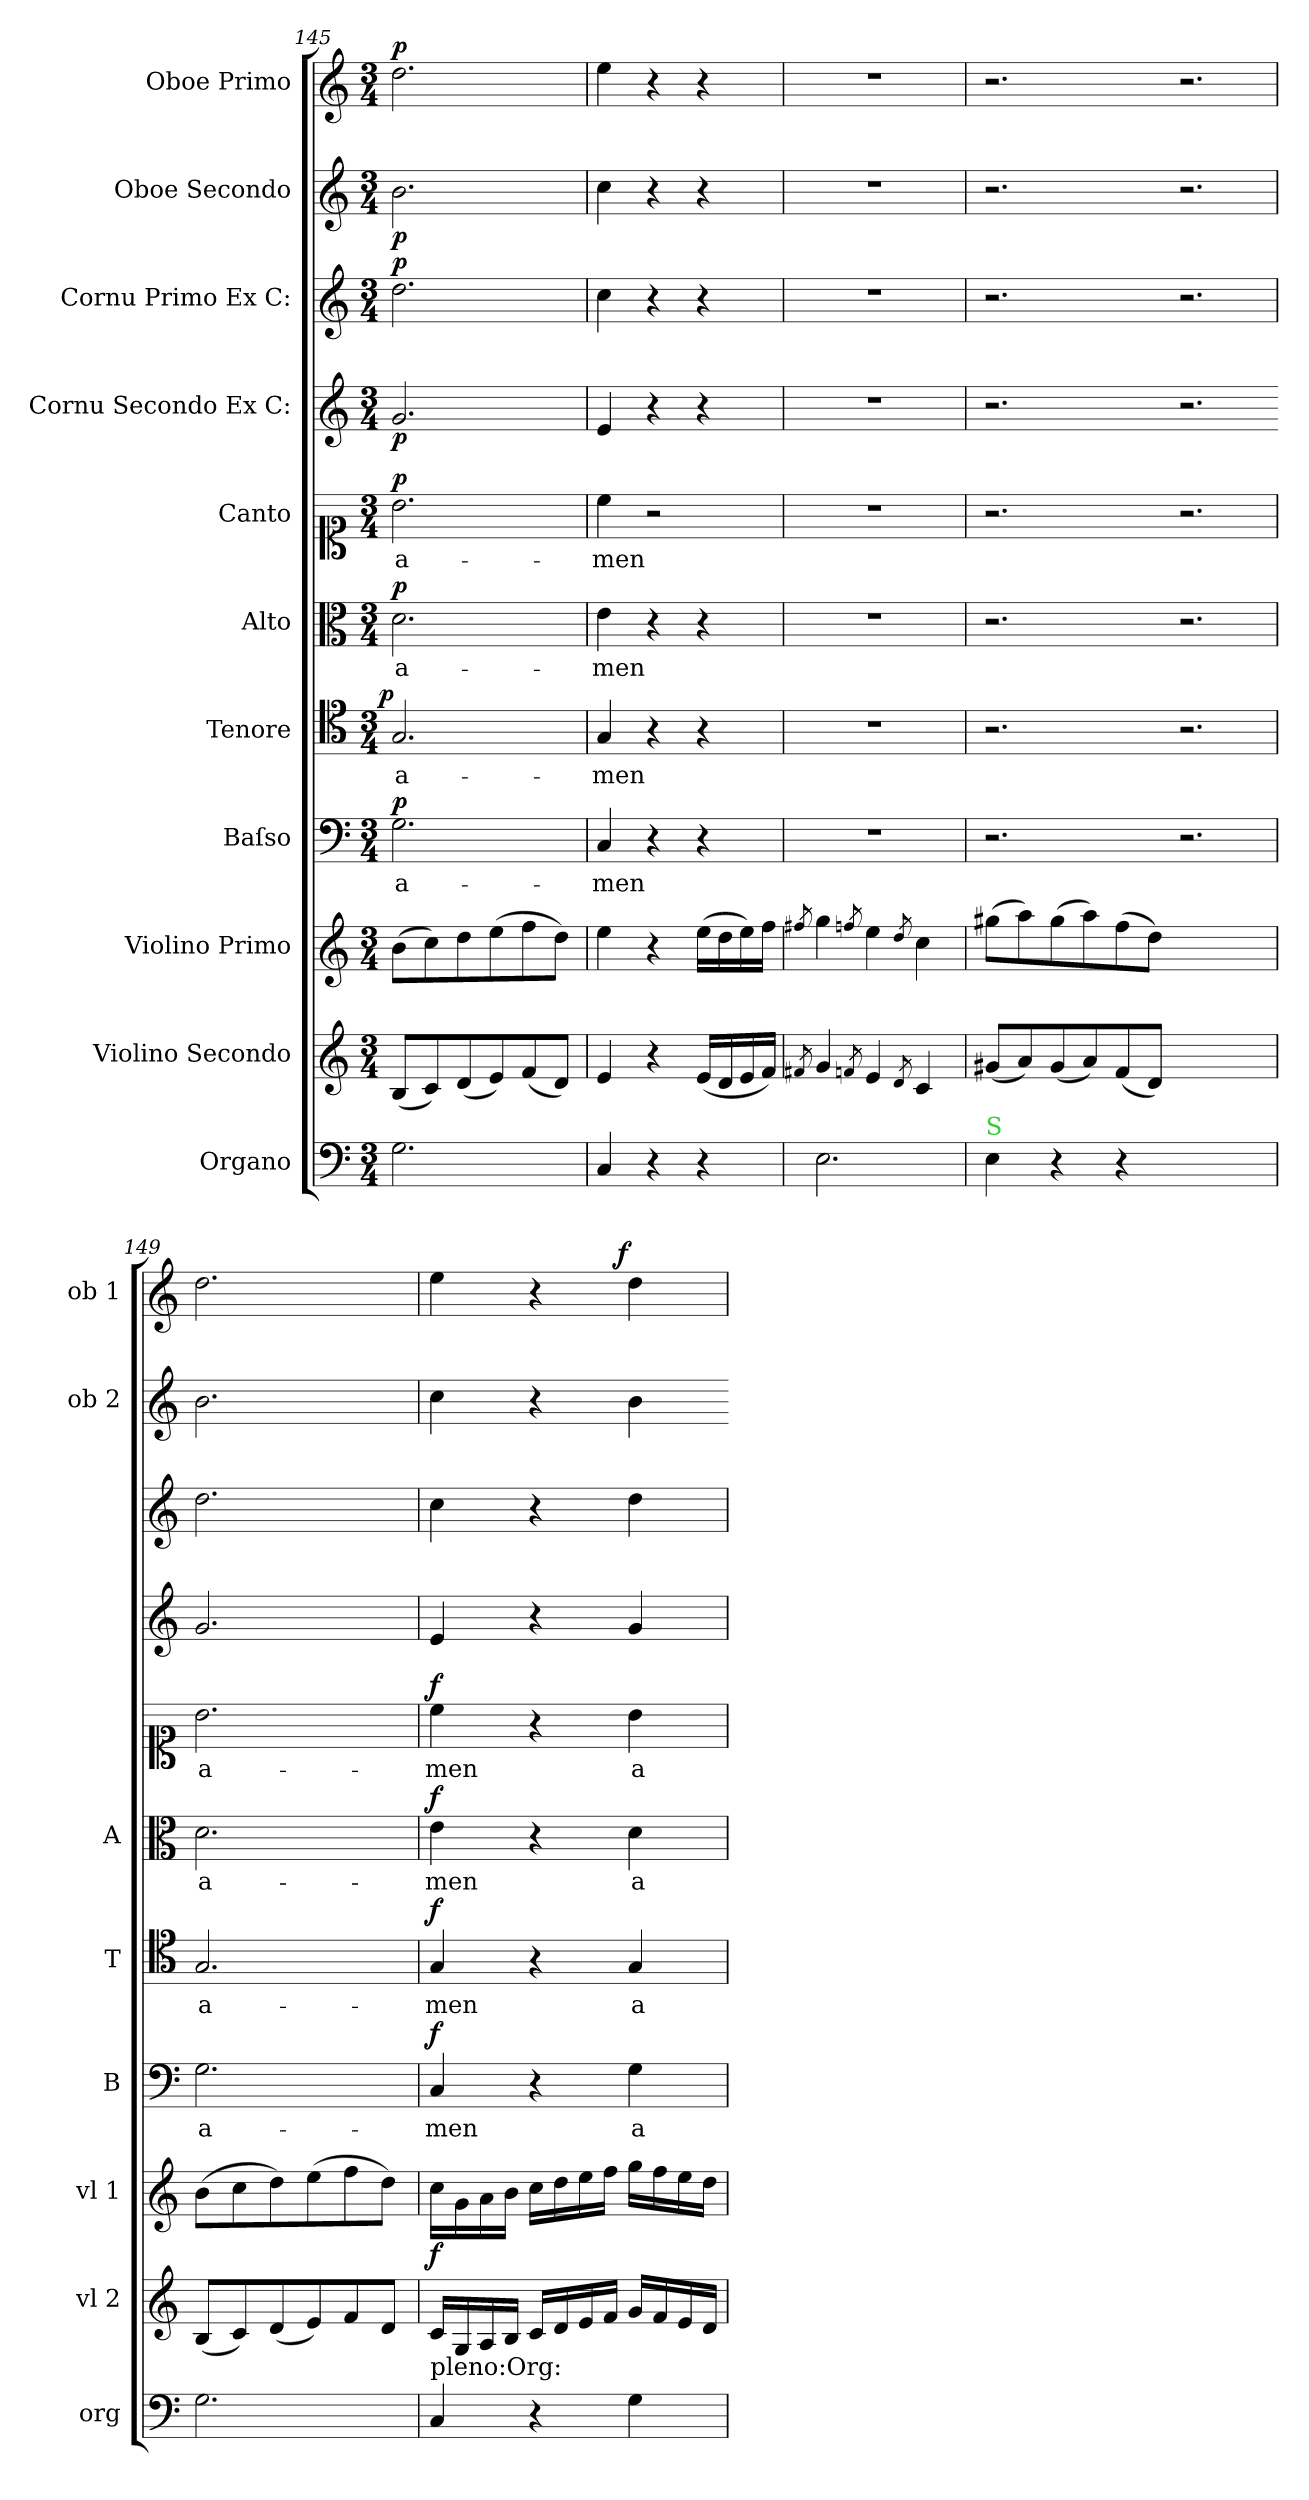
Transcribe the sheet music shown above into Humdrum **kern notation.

**kern	**kern	**dynam	**kern	**dynam	**kern	**text	**dynam	**kern	**text	**dynam	**kern	**text	**dynam	**kern	**text	**dynam	**kern	**dynam	**kern	**dynam	**kern	**dynam	**kern	**dynam
*part11	*part10	*part10	*part9	*part9	*part8	*part8	*part8	*part7	*part7	*part7	*part6	*part6	*part6	*part5	*part5	*part5	*part4	*part4	*part3	*part3	*part2	*part2	*part1	*part1
*staff11	*staff10	*staff10	*staff9	*staff9	*staff8	*staff8	*staff8	*staff7	*staff7	*staff7	*staff6	*staff6	*staff6	*staff5	*staff5	*staff5	*staff4	*staff4	*staff3	*staff3	*staff2	*staff2	*staff1	*staff1
*I"Organo	*I"Violino Secondo	*	*I"Violino Primo	*	*I"Baſso	*	*	*I"Tenore	*	*	*I"Alto	*	*	*I"Canto	*	*	*I"Cornu Secondo Ex C:	*	*I"Cornu Primo Ex C:	*	*I"Oboe Secondo	*	*I"Oboe Primo	*
*I'org	*I'vl 2	*	*I'vl 1	*	*I'B	*	*	*I'T	*	*	*I'A	*	*	*	*	*	*	*	*	*	*I'ob 2	*	*I'ob 1	*
*clefF4	*clefG2	*	*clefG2	*	*clefF4	*	*	*clefC4	*	*	*clefC3	*	*	*clefC1	*	*	*clefG2	*	*clefG2	*	*clefG2	*	*clefG2	*
*k[]	*k[]	*	*k[]	*	*k[]	*	*	*k[]	*	*	*k[]	*	*	*k[]	*	*	*k[]	*	*k[]	*	*k[]	*	*k[]	*
*C:	*C:	*	*C:	*	*C:	*	*	*C:	*	*	*C:	*	*	*C:	*	*	*C:	*	*C:	*	*C:	*	*C:	*
*M3/4	*M3/4	*	*M3/4	*	*M3/4	*	*	*M3/4	*	*	*M3/4	*	*	*M3/4	*	*	*M3/4	*	*M3/4	*	*M3/4	*	*M3/4	*
=145	=145	=145	=145	=145	=145	=145	=145	=145	=145	=145	=145	=145	=145	=145	=145	=145	=145	=145	=145	=145	=145	=145	=145	=145
!	!	!	!	!	!	!	!LO:DY:a	!	!	!LO:DY:a:rj	!	!	!LO:DY:a	!	!	!LO:DY:a	!	!	!	!LO:DY:a	!	!	!	!LO:DY:a
2.G\	(8B/L	.	(8b\L	.	2.G\	a-	p	2.G/	a-	p	2.d\	a-	p	2.b\	a-	p	2.g/	p	2.dd\	p	2.b\	p	2.dd\	p
.	8c/)	.	8cc\)	.	.	.	.	.	.	.	.	.	.	.	.	.	.	.	.	.	.	.	.	.
.	(8d/	.	8dd\	.	.	.	.	.	.	.	.	.	.	.	.	.	.	.	.	.	.	.	.	.
.	8e/)	.	(8ee\	.	.	.	.	.	.	.	.	.	.	.	.	.	.	.	.	.	.	.	.	.
.	(8f/	.	8ff\	.	.	.	.	.	.	.	.	.	.	.	.	.	.	.	.	.	.	.	.	.
.	8d/J)	.	8dd\J)	.	.	.	.	.	.	.	.	.	.	.	.	.	.	.	.	.	.	.	.	.
=146	=146	=146	=146	=146	=146	=146	=146	=146	=146	=146	=146	=146	=146	=146	=146	=146	=146	=146	=146	=146	=146	=146	=146	=146
4C/	4e/	.	4ee\	.	4C/	-men	.	4G/	-men	.	4e\	-men	.	4cc\	-men	.	4e/	.	4cc\	.	4cc\	.	4ee\	.
4r	4r	.	4r	.	4r	.	.	4r	.	.	4r	.	.	2r	.	.	4r	.	4r	.	4r	.	4r	.
4r	(16e/LL	.	(16ee\LL	.	4r	.	.	4r	.	.	4r	.	.	.	.	.	4r	.	4r	.	4r	.	4r	.
.	16d/	.	16dd\	.	.	.	.	.	.	.	.	.	.	.	.	.	.	.	.	.	.	.	.	.
.	16e/	.	16ee\)	.	.	.	.	.	.	.	.	.	.	.	.	.	.	.	.	.	.	.	.	.
.	16f/JJ)	.	16ff\JJ	.	.	.	.	.	.	.	.	.	.	.	.	.	.	.	.	.	.	.	.	.
=147	=147	=147	=147	=147	=147	=147	=147	=147	=147	=147	=147	=147	=147	=147	=147	=147	=147	=147	=147	=147	=147	=147	=147	=147
.	8qf#X/	.	8qff#X/	.	.	.	.	.	.	.	.	.	.	.	.	.	.	.	.	.	.	.	.	.
2.E\	4g/	.	4gg\	.	2.r	.	.	2.r	.	.	2.r	.	.	2.r	.	.	2.r	.	2.r	.	2.r	.	2.r	.
.	8qfn/	.	8qffn/	.	.	.	.	.	.	.	.	.	.	.	.	.	.	.	.	.	.	.	.	.
.	4e/	.	4ee\	.	.	.	.	.	.	.	.	.	.	.	.	.	.	.	.	.	.	.	.	.
.	8qd/	.	8qdd/	.	.	.	.	.	.	.	.	.	.	.	.	.	.	.	.	.	.	.	.	.
.	4c/	.	4cc\	.	.	.	.	.	.	.	.	.	.	.	.	.	.	.	.	.	.	.	.	.
=148	=148	=148	=148	=148	=148	=148	=148	=148	=148	=148	=148	=148	=148	=148	=148	=148	=148	=148	=148	=148	=148	=148	=148	=148
!LO:TX:a:color=limegreen:t=S	!	!	!	!	!	!	!	!	!	!	!	!	!	!	!	!	!	!	!	!	!	!	!	!
4E\	(8g#X/L	.	(8gg#X\L	.	2.r	.	.	2.r	.	.	2.r	.	.	2.r	.	.	2.r	.	2.r	.	2.r	.	2.r	.
.	8a/)	.	8aa\)	.	.	.	.	.	.	.	.	.	.	.	.	.	.	.	.	.	.	.	.	.
4r	(8g#/	.	(8gg#\	.	.	.	.	.	.	.	.	.	.	.	.	.	.	.	.	.	.	.	.	.
.	8a/)	.	8aa\)	.	.	.	.	.	.	.	.	.	.	.	.	.	.	.	.	.	.	.	.	.
4r	(8f/	.	(8ff\	.	.	.	.	.	.	.	.	.	.	.	.	.	.	.	.	.	.	.	.	.
.	8d/J)	.	8dd\J)	.	.	.	.	.	.	.	.	.	.	.	.	.	.	.	.	.	.	.	.	.
2.ryy	2.ryy	.	2.ryy	.	2.r	.	.	2.r	.	.	2.r	.	.	2.r	.	.	2.r	.	2.r	.	2.r	.	2.r	.
=149	=149	=149	=149	=149	=149	=149	=149	=149	=149	=149	=149	=149	=149	=149	=149	=149	=149-	=149	=149	=149	=149	=149	=149	=149
2.G\	(8B/L	.	(8b\L	.	2.G\	a-	.	2.G/	a-	.	2.d\	a-	.	2.b\	a-	.	2.g/	.	2.dd\	.	2.b\	.	2.dd\	.
.	8c/)	.	8cc\	.	.	.	.	.	.	.	.	.	.	.	.	.	.	.	.	.	.	.	.	.
.	(8d/	.	8dd\)	.	.	.	.	.	.	.	.	.	.	.	.	.	.	.	.	.	.	.	.	.
.	8e/)	.	(8ee\	.	.	.	.	.	.	.	.	.	.	.	.	.	.	.	.	.	.	.	.	.
.	8f/	.	8ff\	.	.	.	.	.	.	.	.	.	.	.	.	.	.	.	.	.	.	.	.	.
.	8d/J	.	8dd\J)	.	.	.	.	.	.	.	.	.	.	.	.	.	.	.	.	.	.	.	.	.
=150	=150	=150	=150	=150	=150	=150	=150	=150	=150	=150	=150	=150	=150	=150	=150	=150	=150	=150	=150	=150	=150	=150	=150	=150
!LO:TX:a:t=pleno&colon;Org&colon;	!	!	!	!	!	!	!	!	!	!	!	!	!	!	!	!	!	!	!	!	!	!	!	!
!	!	!	!	!	!	!	!LO:DY:a	!	!	!LO:DY:a	!	!	!LO:DY:a	!	!	!LO:DY:a	!	!	!	!	!	!	!	!
4C/	16c/LL	for&colon;	16cc\LL	f	4C/	-men	f	4G/	-men	f	4e\	-men	f	4cc\	-men	f	4e/	.	4cc\	.	4cc\	.	4ee\	.
.	16G/	.	16g\	.	.	.	.	.	.	.	.	.	.	.	.	.	.	.	.	.	.	.	.	.
.	16A/	.	16a\	.	.	.	.	.	.	.	.	.	.	.	.	.	.	.	.	.	.	.	.	.
.	16B/JJ	.	16b\JJ	.	.	.	.	.	.	.	.	.	.	.	.	.	.	.	.	.	.	.	.	.
4r	16c/LL	.	16cc\LL	.	4r	.	.	4r	.	.	4r	.	.	4r	.	.	4r	.	4r	.	4r	.	4r	.
.	16d/	.	16dd\	.	.	.	.	.	.	.	.	.	.	.	.	.	.	.	.	.	.	.	.	.
.	16e/	.	16ee\	.	.	.	.	.	.	.	.	.	.	.	.	.	.	.	.	.	.	.	.	.
.	16f/JJ	.	16ff\JJ	.	.	.	.	.	.	.	.	.	.	.	.	.	.	.	.	.	.	.	.	.
!	!	!	!	!	!	!	!	!	!LO:LY:i	!	!	!LO:LY:i	!	!	!	!	!	!LO:DY:rj	!	!LO:DY:a:rj	!	!LO:DY:rj	!	!LO:DY:a:rj
4G\	16g/LL	.	16gg\LL	.	4G\	a-	.	4G/	a-	.	4d\	a-	.	4b\	a-	.	4g/	for&colon;	4dd\	for&colon;	4b\	for&colon;	4dd\	f
.	16f/	.	16ff\	.	.	.	.	.	.	.	.	.	.	.	.	.	.	.	.	.	.	.	.	.
.	16e/	.	16ee\	.	.	.	.	.	.	.	.	.	.	.	.	.	.	.	.	.	.	.	.	.
.	16d/JJ	.	16dd\JJ	.	.	.	.	.	.	.	.	.	.	.	.	.	.	.	.	.	.	.	.	.
=	=	=	=	=	=	=	=	=	=	=	=	=	=	=	=	=	=	=	=	=	=-	=	=	=
*-	*-	*-	*-	*-	*-	*-	*-	*-	*-	*-	*-	*-	*-	*-	*-	*-	*-	*-	*-	*-	*-	*-	*-	*-
